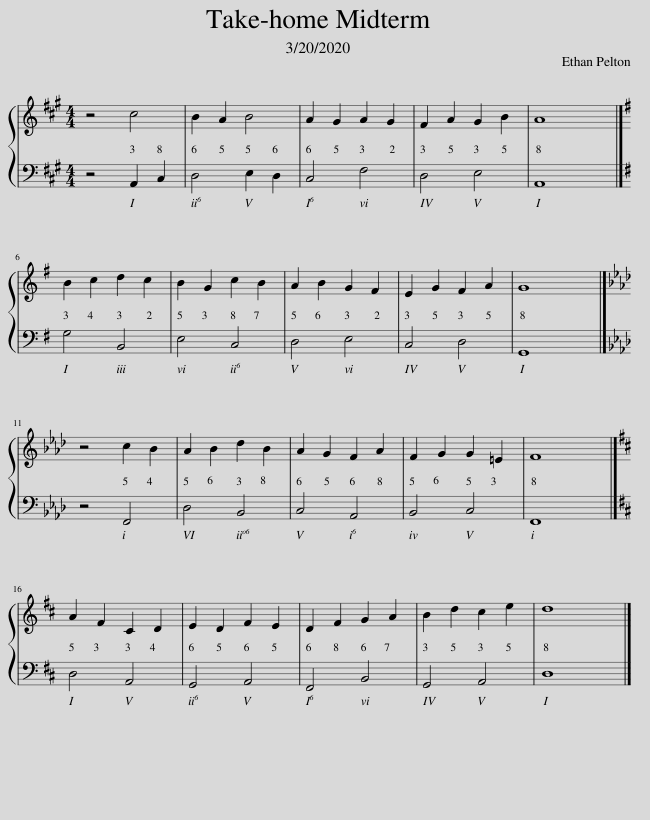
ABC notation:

X:1
%%score { 1 | 2 }
L:1/8
M:4/4
I:linebreak $
K:A
V:1 treble
V:2 bass
V:1
 z4 c4 | B2 A2 B4 | A2 G2 A2 G2 | F2 A2 G2 B2 | A8 |]$ %5
[K:G] B2 c2 d2 c2 | B2 G2 c2 B2 | A2 B2 G2 F2 | E2 G2 F2 A2 | G8 |]$ %10
[K:Ab] z4 c2 B2 | A2 B2 d2 B2 | A2 G2 F2 A2 | F2 G2 G2 =E2 | F8 |]$ %15
[K:D] A2 F2 C2 D2 | E2 D2 F2 E2 | D2 F2 G2 A2 | B2 d2 c2 e2 | d8 |] %20
V:2
 z4 A,,2 C,2 | D,4 E,2 D,2 | C,4 F,4 | D,4 E,4 | A,,8 |]$ %5
[K:G] G,4 B,,4 | E,4 C,4 | D,4 E,4 | C,4 D,4 | G,,8 |]$ %10
[K:Ab] z4 F,,4 | D,4 B,,4 | C,4 A,,4 | B,,4 C,4 | F,,8 |]$ %15
[K:D] D,4 A,,4 | G,,4 A,,4 | F,,4 B,,4 | G,,4 A,,4 | D,8 |] %20
